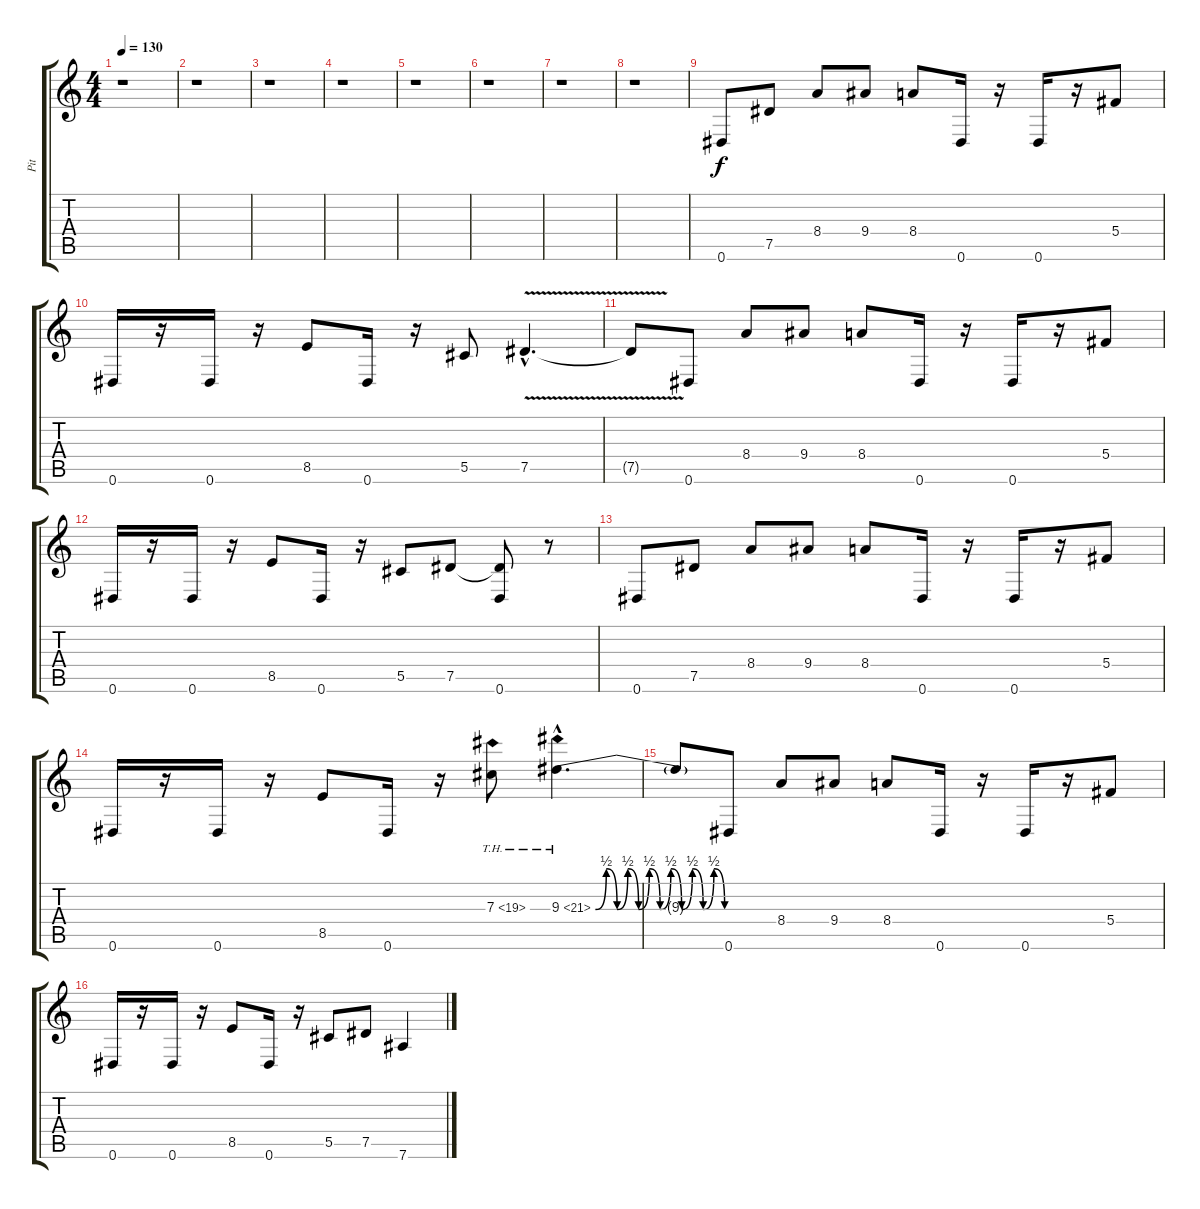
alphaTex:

\track ("Pit" "Pit") {instrument overdrivenguitar}
\staff {score tabs}
\tuning (Eb4 Bb3 Gb3 Db3 Ab2 Eb2) {hide}
\ts (4 4)
\tempo 130
\clef g2
\ks c
r.1{dy f instrument overdrivenguitar} |
r.1 |
r.1 |
r.1 |
r.1 |
r.1 |
r.1 |
r.1{volume 16 balance 8 instrument overdrivenguitar} |
0.6.8 7.5.8 8.4.8 9.4.8 8.4.8 0.6.16 r.16 0.6.16 r.16 5.4.8 |
0.6.16 r.16 0.6.16 r.16 8.5.8 0.6.16 r.16 5.5.8 7.5{v hac}.4{d} |
7.5{t}.8 0.6.8 8.4.8 9.4.8 8.4.8 0.6.16 r.16 0.6.16 r.16 5.4.8 |
0.6.16 r.16 0.6.16 r.16 8.5.8 0.6.16 r.16 5.5.8 7.5.8 (7.5{t} 0.6).8 r.8 |
0.6.8 7.5.8 8.4.8 9.4.8 8.4.8 0.6.16 r.16 0.6.16 r.16 5.4.8 |
0.6.16 r.16 0.6.16 r.16 8.5.8 0.6.16 r.16 7.3{th 12}.8 9.3{be (custom 0 0 5 2 10 0 15 2 20 0 25 2 30 0 35 2 40 0 45 2 50 0 55 2 60 0) th 12 hac}.4{d} |
9.3{t}.8 0.6.8 8.4.8 9.4.8 8.4.8 0.6.16 r.16 0.6.16 r.16 5.4.8 |
0.6.16 r.16 0.6.16 r.16 8.5.8 0.6.16 r.16 5.5.8 7.5.8 7.6{ss}.4
